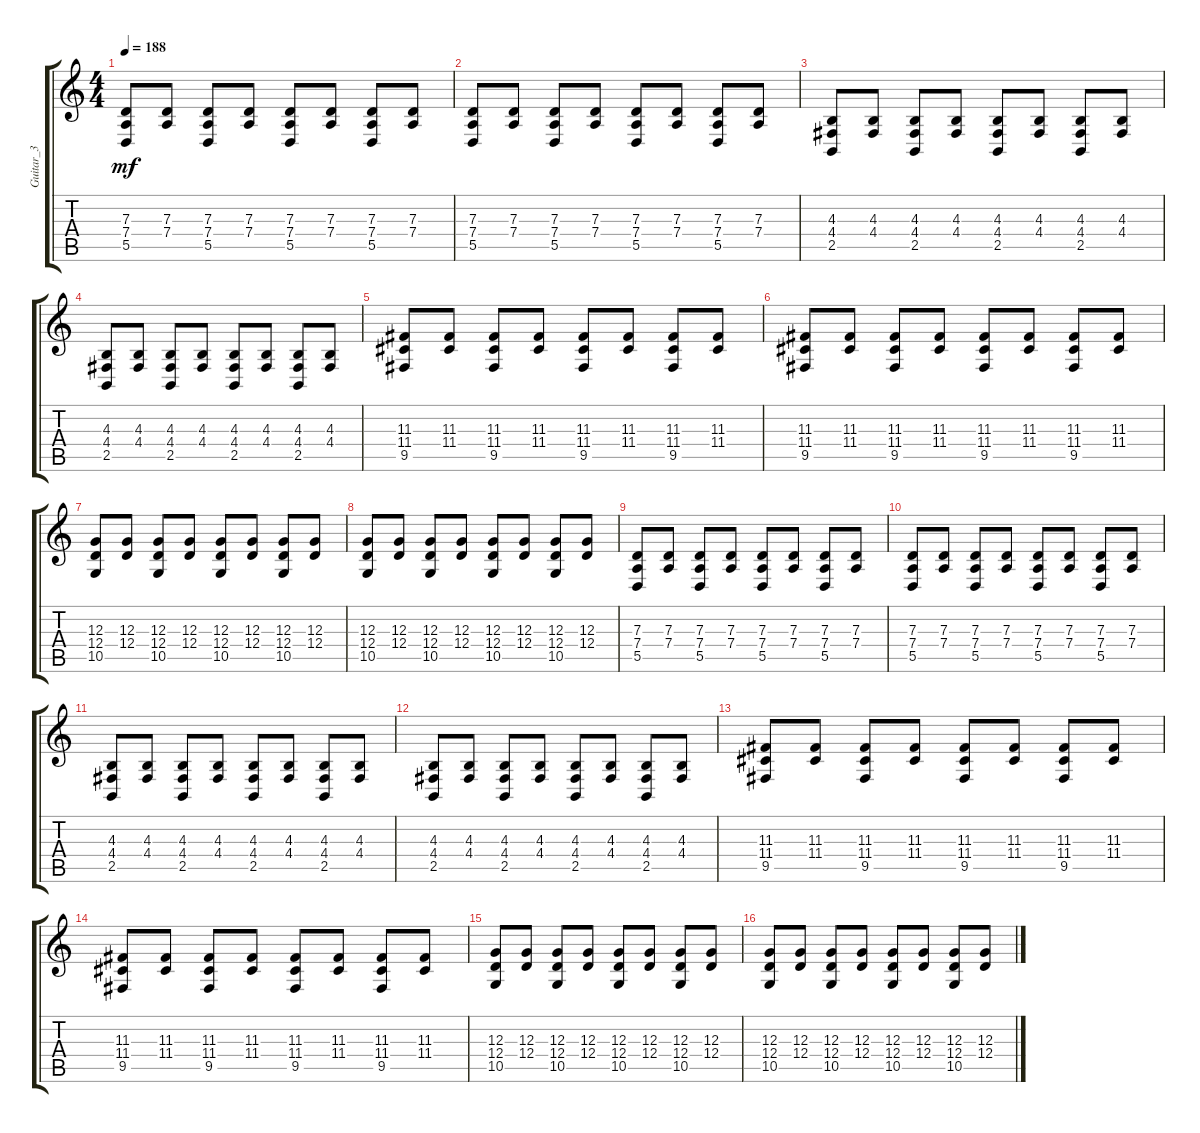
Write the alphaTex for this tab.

\track ("Guitar_3" "Guitar_3") {instrument harpsichord}
\staff {score tabs}
\tuning (E4 B3 G3 D3 A2 D2) {hide}
\ts (4 4)
\tempo 188
\clef g2
\ks c
(7.3 7.4 5.5).8{dy mf} (7.3 7.4).8 (7.3 7.4 5.5).8 (7.3 7.4).8 (7.3 7.4 5.5).8 (7.3 7.4).8 (7.3 7.4 5.5).8 (7.3 7.4).8 |
(7.3 7.4 5.5).8 (7.3 7.4).8 (7.3 7.4 5.5).8 (7.3 7.4).8 (7.3 7.4 5.5).8 (7.3 7.4).8 (7.3 7.4 5.5).8 (7.3 7.4).8 |
(4.3 4.4 2.5).8 (4.3 4.4).8 (4.3 4.4 2.5).8 (4.3 4.4).8 (4.3 4.4 2.5).8 (4.3 4.4).8 (4.3 4.4 2.5).8 (4.3 4.4).8 |
(4.3 4.4 2.5).8 (4.3 4.4).8 (4.3 4.4 2.5).8 (4.3 4.4).8 (4.3 4.4 2.5).8 (4.3 4.4).8 (4.3 4.4 2.5).8 (4.3 4.4).8 |
(11.3 11.4 9.5).8 (11.3 11.4).8 (11.3 11.4 9.5).8 (11.3 11.4).8 (11.3 11.4 9.5).8 (11.3 11.4).8 (11.3 11.4 9.5).8 (11.3 11.4).8 |
(11.3 11.4 9.5).8 (11.3 11.4).8 (11.3 11.4 9.5).8 (11.3 11.4).8 (11.3 11.4 9.5).8 (11.3 11.4).8 (11.3 11.4 9.5).8 (11.3 11.4).8 |
(12.3 12.4 10.5).8 (12.3 12.4).8 (12.3 12.4 10.5).8 (12.3 12.4).8 (12.3 12.4 10.5).8 (12.3 12.4).8 (12.3 12.4 10.5).8 (12.3 12.4).8 |
(12.3 12.4 10.5).8 (12.3 12.4).8 (12.3 12.4 10.5).8 (12.3 12.4).8 (12.3 12.4 10.5).8 (12.3 12.4).8 (12.3 12.4 10.5).8 (12.3 12.4).8 |
(7.3 7.4 5.5).8 (7.3 7.4).8 (7.3 7.4 5.5).8 (7.3 7.4).8 (7.3 7.4 5.5).8 (7.3 7.4).8 (7.3 7.4 5.5).8 (7.3 7.4).8 |
(7.3 7.4 5.5).8 (7.3 7.4).8 (7.3 7.4 5.5).8 (7.3 7.4).8 (7.3 7.4 5.5).8 (7.3 7.4).8 (7.3 7.4 5.5).8 (7.3 7.4).8 |
(4.3 4.4 2.5).8 (4.3 4.4).8 (4.3 4.4 2.5).8 (4.3 4.4).8 (4.3 4.4 2.5).8 (4.3 4.4).8 (4.3 4.4 2.5).8 (4.3 4.4).8 |
(4.3 4.4 2.5).8 (4.3 4.4).8 (4.3 4.4 2.5).8 (4.3 4.4).8 (4.3 4.4 2.5).8 (4.3 4.4).8 (4.3 4.4 2.5).8 (4.3 4.4).8 |
(11.3 11.4 9.5).8 (11.3 11.4).8 (11.3 11.4 9.5).8 (11.3 11.4).8 (11.3 11.4 9.5).8 (11.3 11.4).8 (11.3 11.4 9.5).8 (11.3 11.4).8 |
(11.3 11.4 9.5).8 (11.3 11.4).8 (11.3 11.4 9.5).8 (11.3 11.4).8 (11.3 11.4 9.5).8 (11.3 11.4).8 (11.3 11.4 9.5).8 (11.3 11.4).8 |
(12.3 12.4 10.5).8 (12.3 12.4).8 (12.3 12.4 10.5).8 (12.3 12.4).8 (12.3 12.4 10.5).8 (12.3 12.4).8 (12.3 12.4 10.5).8 (12.3 12.4).8 |
(12.3 12.4 10.5).8 (12.3 12.4).8 (12.3 12.4 10.5).8 (12.3 12.4).8 (12.3 12.4 10.5).8 (12.3 12.4).8 (12.3 12.4 10.5).8 (12.3 12.4).8
